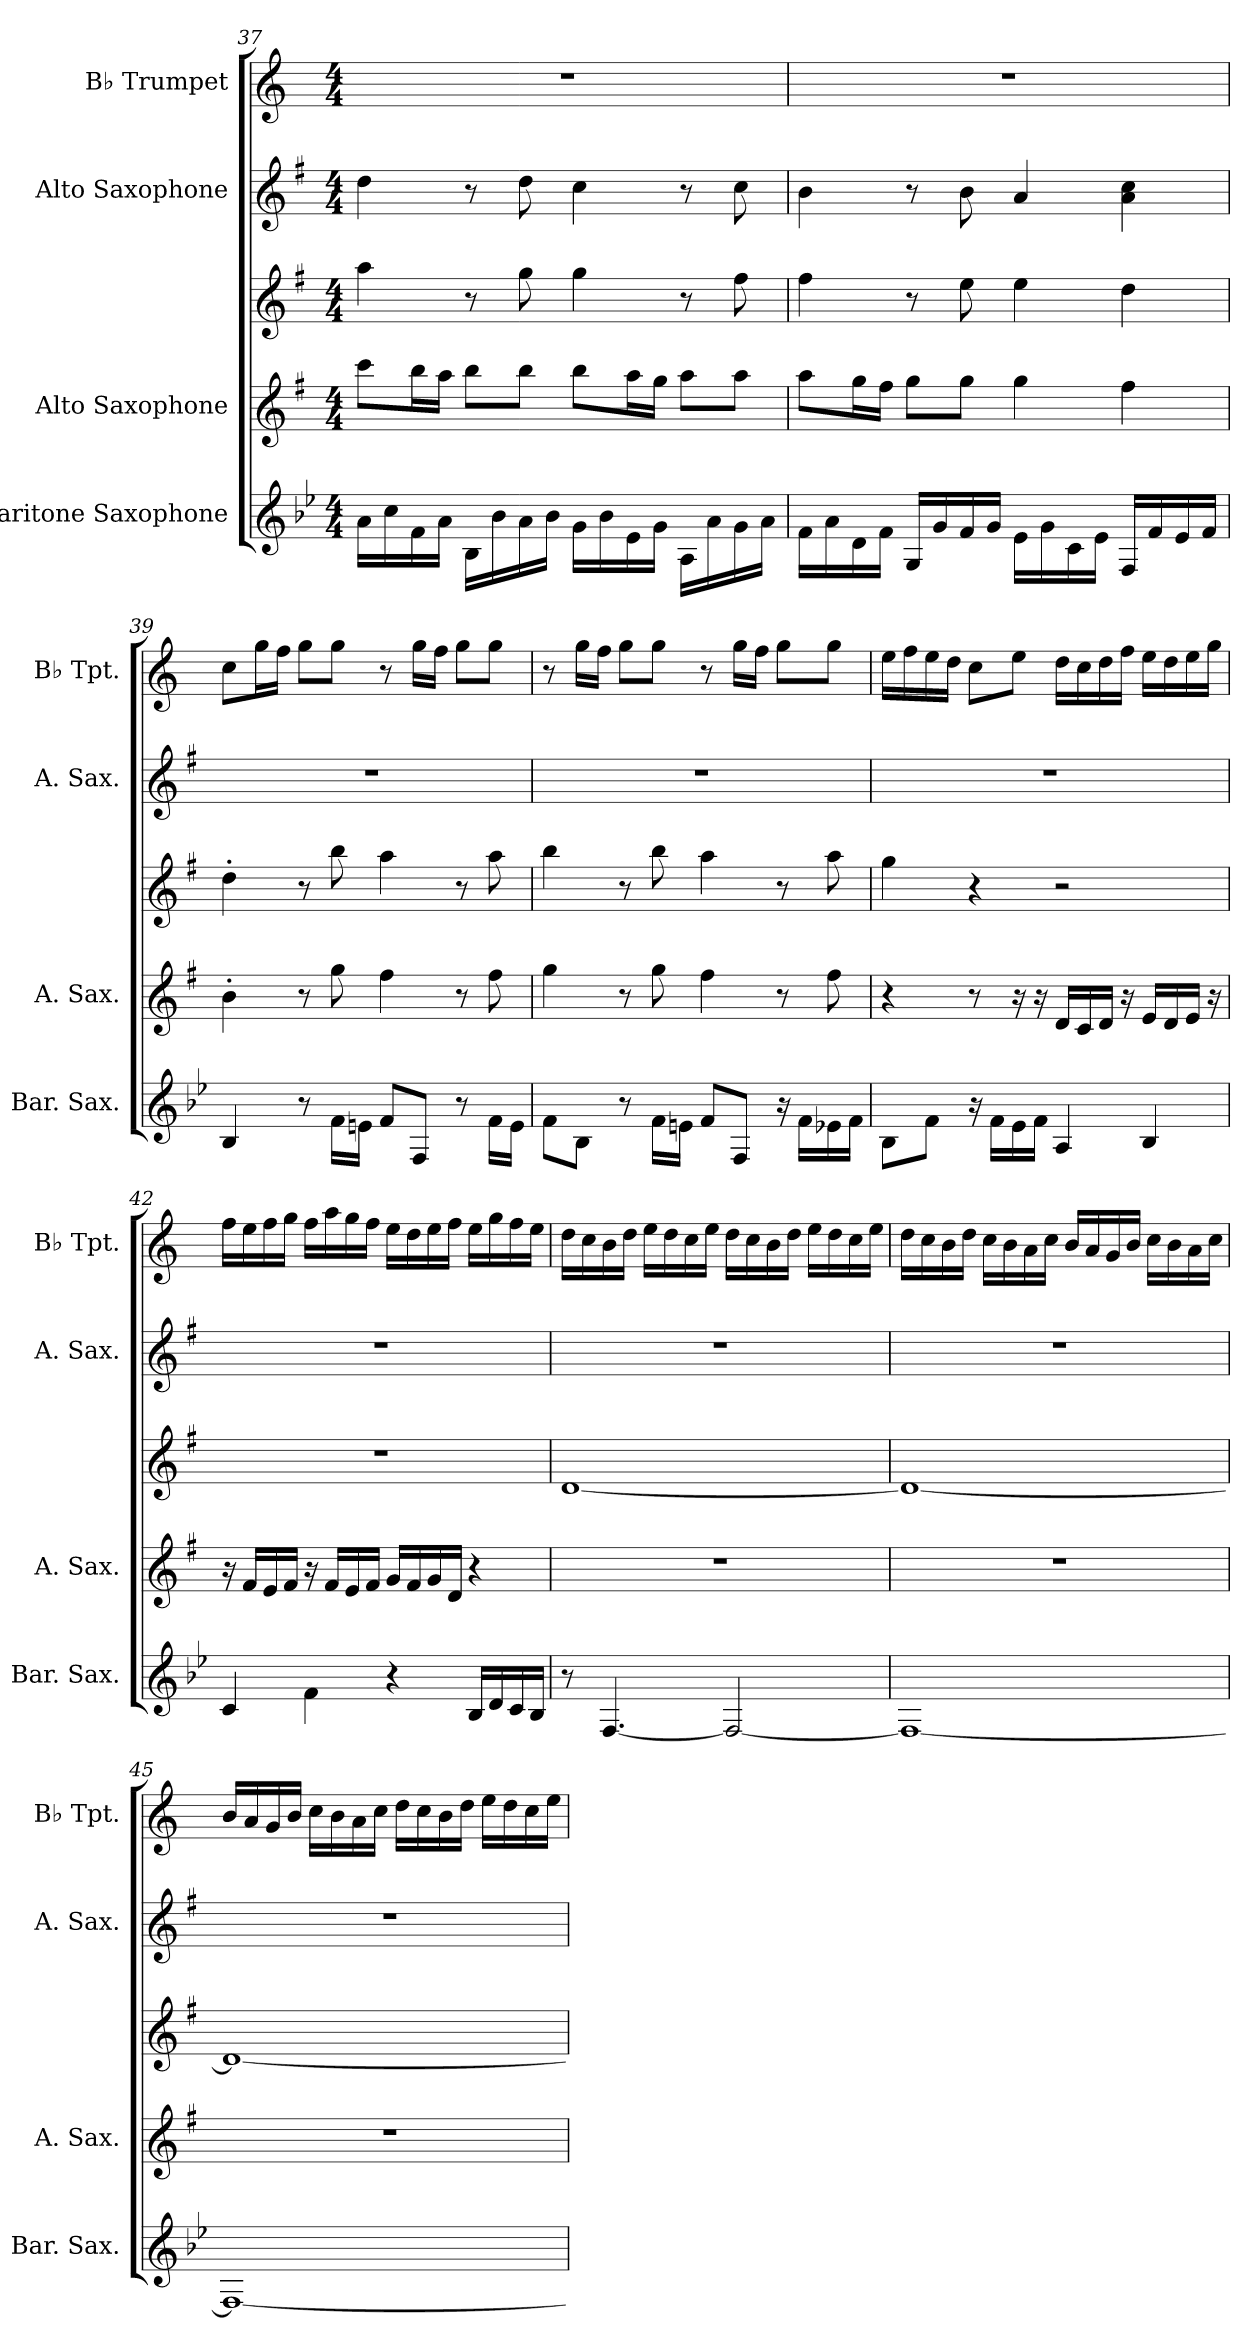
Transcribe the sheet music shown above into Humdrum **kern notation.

**kern	**kern	**kern	**kern	**kern
*part4	*part3	*part3	*part2	*part1
*staff5	*staff4	*staff3	*staff2	*staff1
*I"Baritone Saxophone	*I"Alto Saxophone	*	*I"Alto Saxophone	*I"B♭ Trumpet
*I'Bar. Sax.	*I'A. Sax.	*	*I'A. Sax.	*I'B♭ Tpt.
*clefG2	*clefG2	*clefG2	*clefG2	*clefG2
*ITrd12c21	*ITrd5c9	*ITrd5c9	*ITrd5c9	*ITrd1c2
*k[b-e-]	*k[b-e-]	*k[b-e-]	*k[b-e-]	*k[b-e-]
*M4/4	*M4/4	*M4/4	*M4/4	*M4/4
=37	=37	=37	=37	=37
16A\LL	8ee-\L	4cc\	4f\	1r
16c\	.	.	.	.
16F\	16dd\L	.	.	.
16A\JJ	16cc\JJ	.	.	.
16BB-\LL	8dd\L	8r	8r	.
16B-\	.	.	.	.
16A\	8dd\J	8b-\	8f\	.
16B-\JJ	.	.	.	.
16G\LL	8dd\L	4b-\	4e-\	.
16B-\	.	.	.	.
16E-\	16cc\L	.	.	.
16G\JJ	16b-\JJ	.	.	.
16AA\LL	8cc\L	8r	8r	.
16A\	.	.	.	.
16G\	8cc\J	8a\	8e-\	.
16A\JJ	.	.	.	.
!!LO:LB:g=z
=38	=38	=38	=38	=38
16F\LL	8cc\L	4a\	4d\	1r
16A\	.	.	.	.
16D\	16b-\L	.	.	.
16F\JJ	16a\JJ	.	.	.
16GG/LL	8b-\L	8r	8r	.
16G/	.	.	.	.
16F/	8b-\J	8g\	8d\	.
16G/JJ	.	.	.	.
16E-\LL	4b-\	4g\	4c/	.
16G\	.	.	.	.
16C\	.	.	.	.
16E-\JJ	.	.	.	.
16FF/LL	4a\	4f\	4c\ 4e-\	.
16F/	.	.	.	.
16E-/	.	.	.	.
16F/JJ	.	.	.	.
=39	=39	=39	=39	=39
4BB-/	4d'\	4f'\	1r	8b-\L
.	.	.	.	16ff\L
.	.	.	.	16ee-\JJ
8r	8r	8r	.	8ff\L
16F\LL	8b-\	8dd\	.	8ff\J
16En\JJ	.	.	.	.
8F/L	4a\	4cc\	.	8r
8FF/J	.	.	.	16ff\LL
.	.	.	.	16ee-\JJ
8r	8r	8r	.	8ff\L
16F\LL	8a\	8cc\	.	8ff\J
16E\JJ	.	.	.	.
=40	=40	=40	=40	=40
8F\L	4b-\	4dd\	1r	8r
8BB-\J	.	.	.	16ff\LL
.	.	.	.	16ee-\JJ
8r	8r	8r	.	8ff\L
16F\LL	8b-\	8dd\	.	8ff\J
16En\JJ	.	.	.	.
8F/L	4a\	4cc\	.	8r
8FF/J	.	.	.	16ff\LL
.	.	.	.	16ee-\JJ
16r	8r	8r	.	8ff\L
16F\LL	.	.	.	.
16E-X\	8a\	8cc\	.	8ff\J
16F\JJ	.	.	.	.
!!LO:PB:g=z
=41	=41	=41	=41	=41
8BB-\L	4r	4b-\	1r	16dd\LL
.	.	.	.	16ee-\
8F\J	.	.	.	16dd\
.	.	.	.	16cc\JJ
16r	8r	4r	.	8b-\L
16F\LL	.	.	.	.
16E-\	16r	.	.	8dd\J
16F\JJ	16r	.	.	.
4AA/	16F/LL	2r	.	16cc\LL
.	16E-/	.	.	16b-\
.	16F/JJ	.	.	16cc\
.	16r	.	.	16ee-\JJ
4BB-/	16G/LL	.	.	16dd\LL
.	16F/	.	.	16cc\
.	16G/JJ	.	.	16dd\
.	16r	.	.	16ff\JJ
=42	=42	=42	=42	=42
4C/	16r	1r	1r	16ee-\LL
.	16A/LL	.	.	16dd\
.	16G/	.	.	16ee-\
.	16A/JJ	.	.	16ff\JJ
4F\	16r	.	.	16ee-\LL
.	16A/LL	.	.	16gg\
.	16G/	.	.	16ff\
.	16A/JJ	.	.	16ee-\JJ
4r	16B-/LL	.	.	16dd\LL
.	16A/	.	.	16cc\
.	16B-/	.	.	16dd\
.	16F/JJ	.	.	16ee-\JJ
16BB-/LL	4r	.	.	16dd\LL
16D/	.	.	.	16ff\
16C/	.	.	.	16ee-\
16BB-/JJ	.	.	.	16dd\JJ
!!LO:LB:g=z
=43	=43	=43	=43	=43
8r	1r	[1F	1r	16cc\LL
.	.	.	.	16b-\
[4.FF/	.	.	.	16a\
.	.	.	.	16cc\JJ
.	.	.	.	16dd\LL
.	.	.	.	16cc\
.	.	.	.	16b-\
.	.	.	.	16dd\JJ
2FF/_	.	.	.	16cc\LL
.	.	.	.	16b-\
.	.	.	.	16a\
.	.	.	.	16cc\JJ
.	.	.	.	16dd\LL
.	.	.	.	16cc\
.	.	.	.	16b-\
.	.	.	.	16dd\JJ
=44	=44	=44	=44	=44
1FF_	1r	1F_	1r	16cc\LL
.	.	.	.	16b-\
.	.	.	.	16a\
.	.	.	.	16cc\JJ
.	.	.	.	16b-\LL
.	.	.	.	16a\
.	.	.	.	16g\
.	.	.	.	16b-\JJ
.	.	.	.	16a/LL
.	.	.	.	16g/
.	.	.	.	16f/
.	.	.	.	16a/JJ
.	.	.	.	16b-\LL
.	.	.	.	16a\
.	.	.	.	16g\
.	.	.	.	16b-\JJ
!!LO:PB:g=z
=45	=45	=45	=45	=45
1FF_	1r	1F_	1r	16a/LL
.	.	.	.	16g/
.	.	.	.	16f/
.	.	.	.	16a/JJ
.	.	.	.	16b-\LL
.	.	.	.	16a\
.	.	.	.	16g\
.	.	.	.	16b-\JJ
.	.	.	.	16cc\LL
.	.	.	.	16b-\
.	.	.	.	16a\
.	.	.	.	16cc\JJ
.	.	.	.	16dd\LL
.	.	.	.	16cc\
.	.	.	.	16b-\
.	.	.	.	16dd\JJ
=	=	=	=	=
*-	*-	*-	*-	*-
